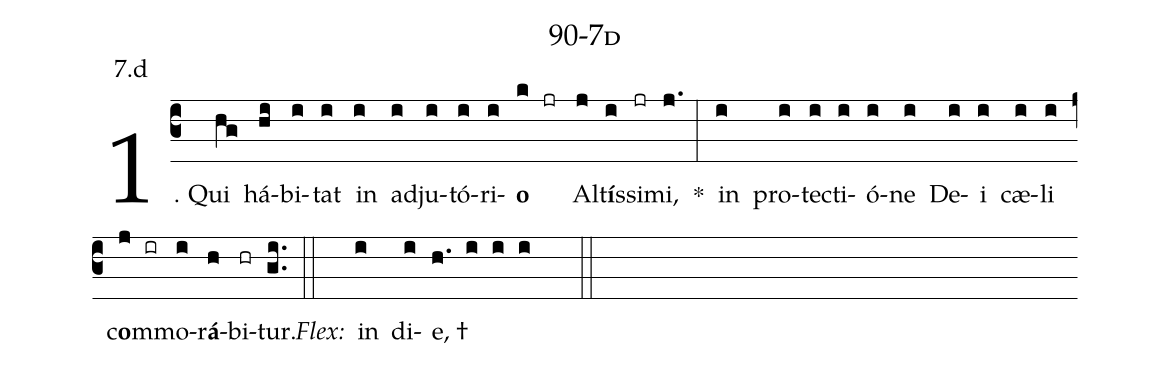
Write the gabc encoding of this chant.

name: 90-7d;
annotation: 7.d;
%%
(c3)1. Qui(hg) há(hi)bi(i)tat(i) in(i) ad(i)ju(i)tó(i)ri(i)<b>o</b>(k jr) Al(j)t<b>í</b>s(i)si(jr)mi,(j.) *(:) in(i) pro(i)tec(i)ti(i)ó(i)ne(i) De(i)i(i) cæ(i)li(i) c<b>o</b>m(j ir)mo(i)r<b>á</b>(h)bi(hr)tur.(gi..) (::)
<i>Flex:</i>()  in(i) di(i)e, †(h. i i i  ::)
